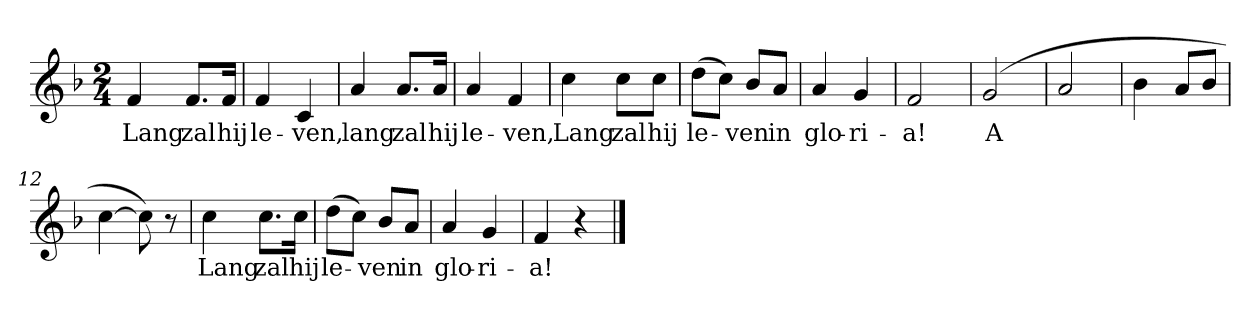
**kern	**text
*part1	*part1
*staff1	*staff1
*clefG2	*
*k[b-]	*
*F:	*
*M2/4	*
*MM120	*
=1	=1
4f	Lang
8.f/L	zal
16f/Jk	hij
=2	=2
4f	le-
4c	-ven,
=3	=3
4a	lang
8.a/L	zal
16a/Jk	hij
=4	=4
4a	le-
4f	-ven,
=5	=5
4cc	Lang
8cc\L	zal
8cc\J	hij
=6	=6
(8dd\L	le-
8cc\J)	.
8b-/L	-ven
8a/J	in
=7	=7
4a	glo-
4g	-ri-
=8	=8
2f	-a!
=9	=9
(2g	A
=10	=10
2a	.
=11	=11
4b-	.
8a/L	.
8b-/J	.
=12	=12
[4cc	.
8cc])	.
8r	.
=13	=13
4cc	Lang
8.cc\L	zal
16cc\Jk	hij
=14	=14
(8dd\L	le-
8cc\J)	.
8b-/L	-ven
8a/J	in
=15	=15
4a	glo-
4g	-ri-
=16	=16
4f	-a!
4r	.
==	==
*-	*-
